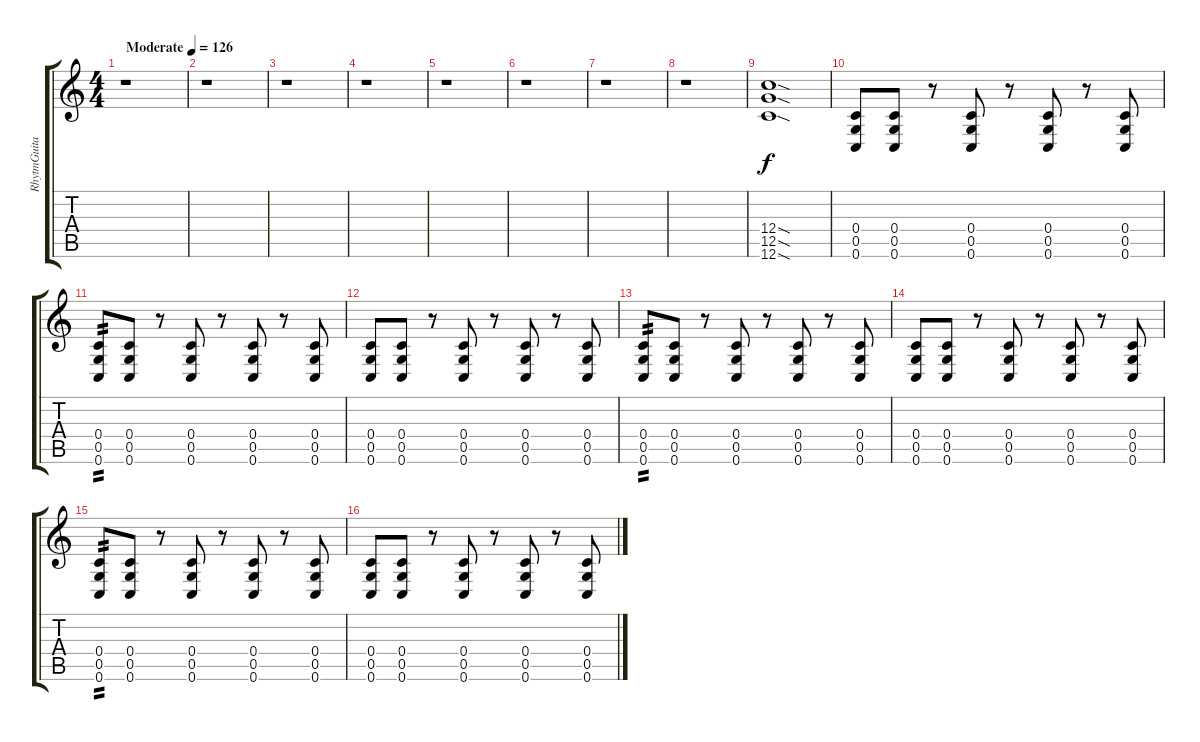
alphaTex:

\track ("RhytmGuitar" "RhytmGuita") {instrument overdrivenguitar}
\staff {score tabs}
\tuning (D4 A3 F3 C3 G2 C2) {hide}
\ts (4 4)
\tempo (126 "Moderate")
\clef g2
\ks c
r.1{dy f instrument overdrivenguitar} |
r.1 |
r.1 |
r.1 |
r.1 |
r.1 |
r.1 |
r.1 |
(12.4{sod} 12.5{sod} 12.6{sod}).1 |
(0.4 0.5 0.6).8 (0.4 0.5 0.6).8 r.8 (0.4 0.5 0.6).8 r.8 (0.4 0.5 0.6).8 r.8 (0.4 0.5 0.6).8 |
(0.4 0.5 0.6).8{tp 2} (0.4 0.5 0.6).8 r.8 (0.4 0.5 0.6).8 r.8 (0.4 0.5 0.6).8 r.8 (0.4 0.5 0.6).8 |
(0.4 0.5 0.6).8 (0.4 0.5 0.6).8 r.8 (0.4 0.5 0.6).8 r.8 (0.4 0.5 0.6).8 r.8 (0.4 0.5 0.6).8 |
(0.4 0.5 0.6).8{tp 2} (0.4 0.5 0.6).8 r.8 (0.4 0.5 0.6).8 r.8 (0.4 0.5 0.6).8 r.8 (0.4 0.5 0.6).8 |
(0.4 0.5 0.6).8 (0.4 0.5 0.6).8 r.8 (0.4 0.5 0.6).8 r.8 (0.4 0.5 0.6).8 r.8 (0.4 0.5 0.6).8 |
(0.4 0.5 0.6).8{tp 2} (0.4 0.5 0.6).8 r.8 (0.4 0.5 0.6).8 r.8 (0.4 0.5 0.6).8 r.8 (0.4 0.5 0.6).8 |
(0.4 0.5 0.6).8 (0.4 0.5 0.6).8 r.8 (0.4 0.5 0.6).8 r.8 (0.4 0.5 0.6).8 r.8 (0.4 0.5 0.6).8
